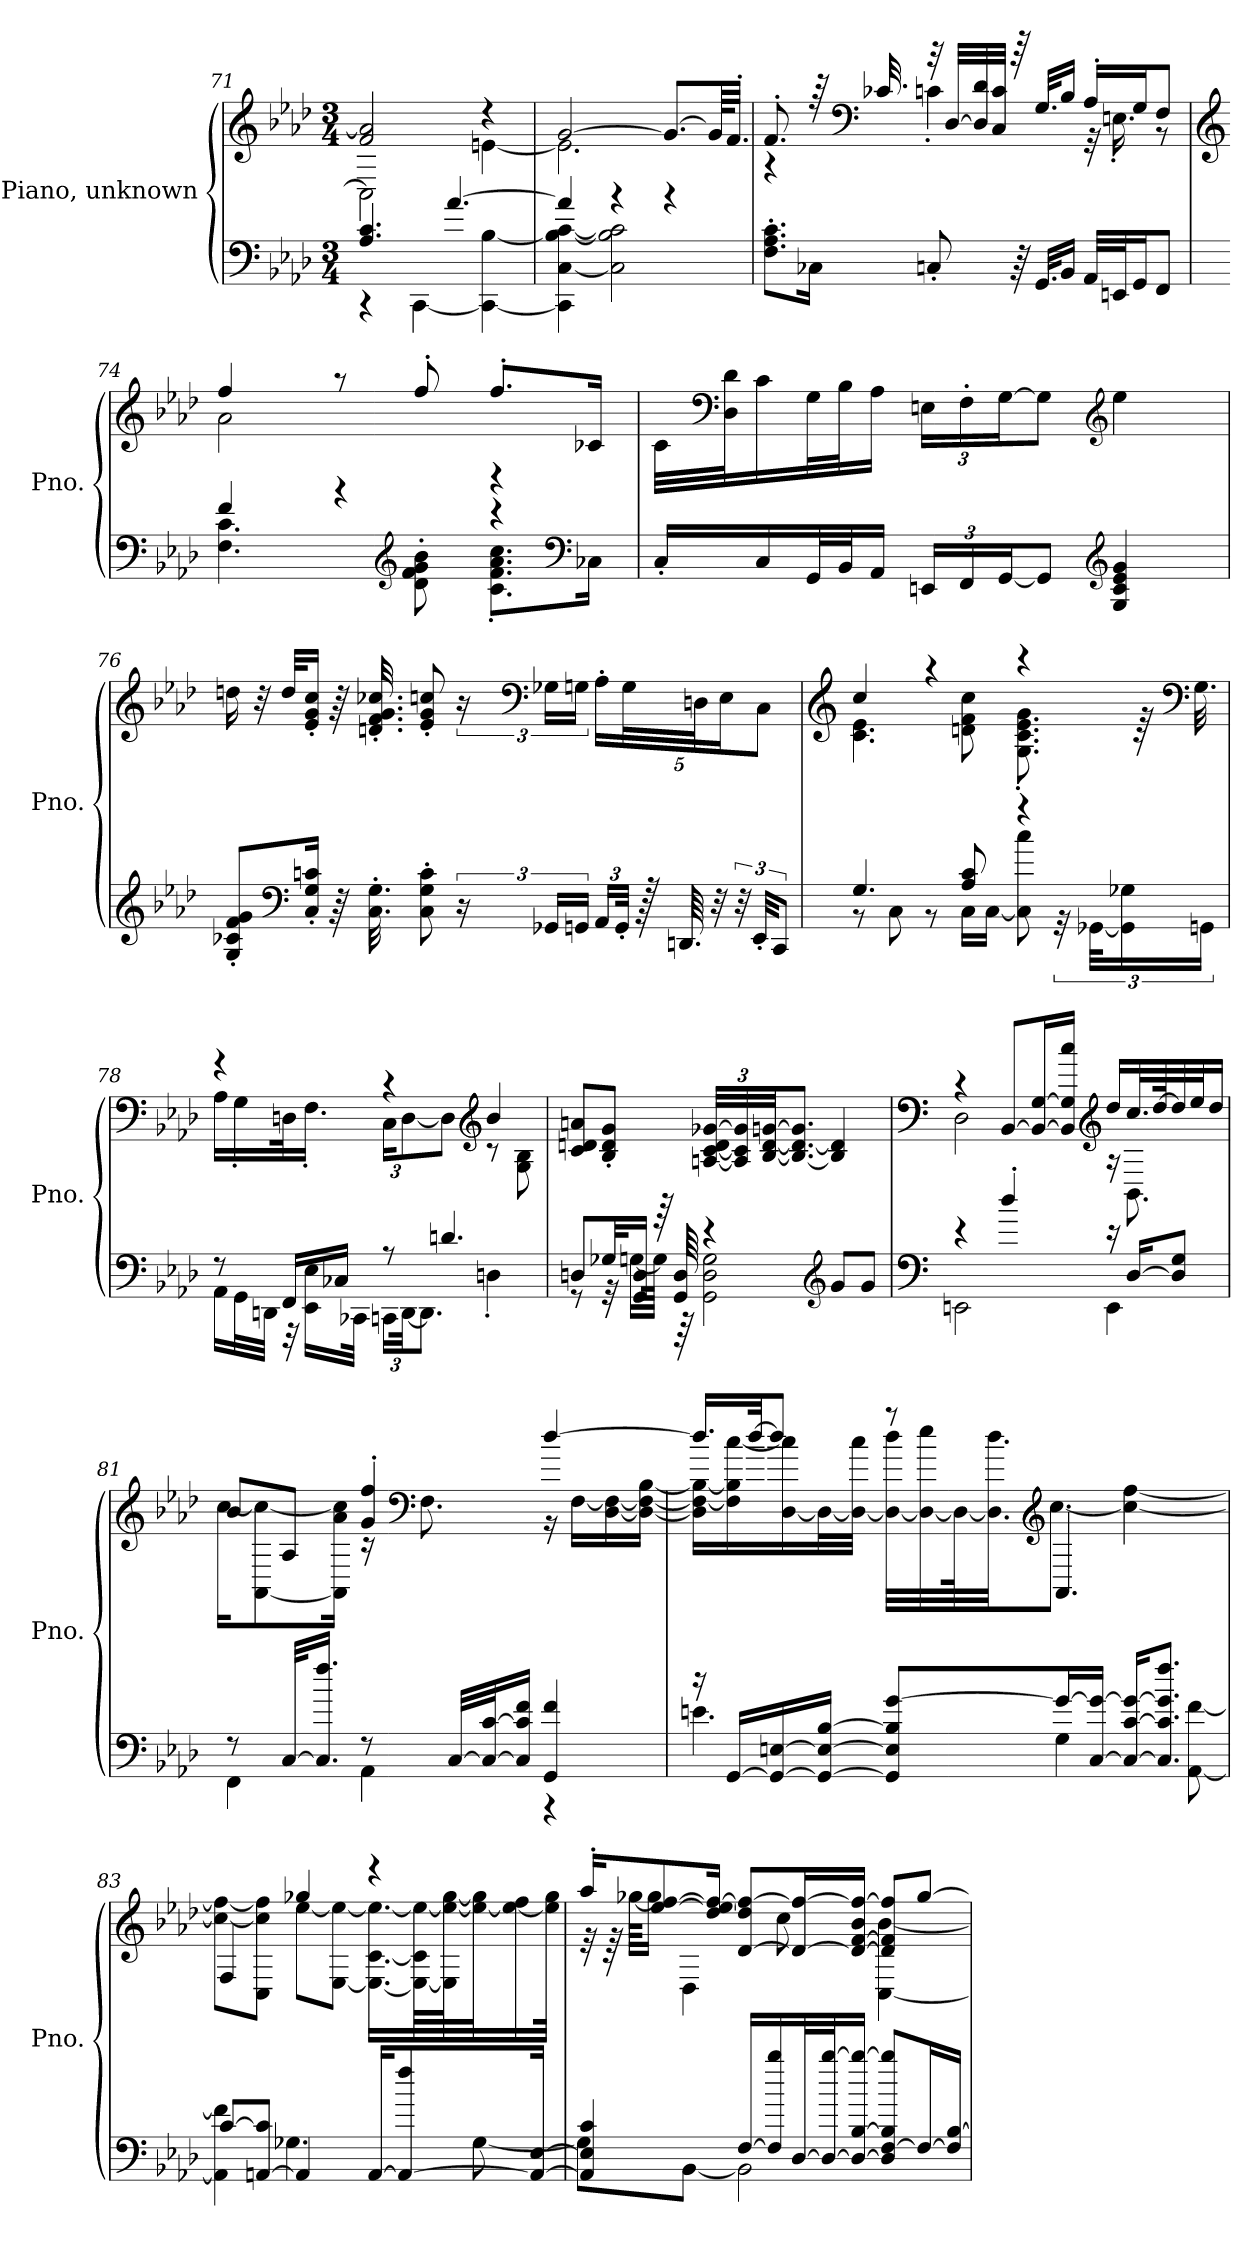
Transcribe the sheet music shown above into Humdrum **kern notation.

**kern	**kern
*part1	*part1
*staff2	*staff1
*I"Piano, unknown	*
*I'Pno.	*
*clefF4	*clefG2
*k[b-e-a-d-]	*k[b-e-a-d-]
*M3/4	*M3/4
=71	=71
*^	*^
4.A-/ 4.c/	4r	2f/ 2a-/]	2C\]
.	[4CC\	.	.
[4.a-/	.	.	.
.	4CC\_ [4B-\	4r	[4en\
=72	=72	=72	=72
4a-/]	4CC\] [4C\ 4B-\_ [4c\	[2g/	2.e\]
4r	2C\] 2B-\] 2c\]	.	.
4r	.	8.g/L_	.
.	.	64g/KLL]	.
.	.	32.f'/JJJ	.
*v	*v	*	*
!!LO:LB:g=z	!!
=73	=73	=73
8.F\' 8.A-\' 8.c\'L	8.f'/	4r
16C-X\Jk	64r	.
*	*clefF4	*
.	32.c-X/	.
8Cn'/	32r	4cn'\
.	[32D-/LLL	.
.	32D-/] 32d-/	.
.	32C/ 32c/JJJ	.
64r	64r	.
32.GG/KLL	32.G/KLL	.
16BB-/JJ	16B-/JJ	.
32AA-/LLL	16A-'/LL	32r
32EEn/J	.	16.En'\
16GG/J	16G/J	.
8FF/J	8F/J	8r
=74	=74	=74
*	*clefG2	*
*^	*	*
4f/	4.F\ 4.c\	4ff/	2a-\
4r	.	8r	.
*clefG2	*	*	*
.	8d-\' 8f\' 8g\' 8b-\'	8ff'/	.
4r	8.c\' 8.f\' 8.a-\' 8.cc\'L	8.ff'/L	4r
*clefF4	*	*	*
.	16C-X\Jk	16c-X/Jk	.
*v	*v	*	*
*	*v	*v
!!LO:PB:g=z
=75	=75
16C'/LL	32c\LLL
*	*clefF4
.	32D-\ 32d-\J
16C/	16c\
32GG/L	32G\L
32BB-/J	32B-\J
16AA-/JJ	16A-\JJ
*Xbrackettup	*Xbrackettup
24EEn/LL	24En\LL
24FF/	24F'\
[24GG/J	[24G\J
8GG/J]	8G\J]
*clefG2	*clefG2
4G/ 4c/ 4e-/ 4g/	4ee-\
=76	=76
8G/' 8c-X/' 8f/' 8g/'L	16ddn\
.	32r
.	32dd/KLL
*clefF4	*
16C/' 16G/' 16cn/'Jk	16e-/' 16g/' 16cc/'JJ
64r	64r
32.C\' 32.G\'	32.dn/' 32.f/' 32.g/' 32.cc-X/'
8C\' 8G\' 8c\'	8e-/' 8g/' 8ccn/'
*brackettup	*brackettup
24r	24r
*	*clefF4
24GG-X/LL	24G-X\LL
24GGn/JJ	24Gn\JJ
*Xbrackettup	*Xbrackettup
24AA-/LL	20A-'\LL
48GG'/JJk	.
.	40G\L
128r	.
64.DDn/	.
.	40Dn\J
32r	.
.	20E-\J
*brackettup	*
48r	.
48EE-'/KKL	.
.	10C\J
12CC/J	.
!!LO:LB:g=z
=77	=77
*	*clefG2
*^	*^
4.G/	8r	4cc/	4.c\ 4.e-\
.	8C\	.	.
.	8r	4r	.
8A-/ 8c/	16C\LL	.	8dn\ 8f\ 8cc\
.	[16C\JJ	.	.
4r	8C\] 8cc\	4r	8.G\' 8.c\' 8.e-\' 8.g\'
.	48r	.	.
.	[48GG-X\KLL	.	.
.	24GG-\] 24G-X\	.	.
.	.	.	64r
*	*	*clefF4	*
.	.	.	32.G\
.	24GGn\JJ	.	.
=78	=78	=78	=78
8r	16AA-\LL	4r	16A-\LL
.	32GG\L	.	16G'\
.	32DDn\JJJ	.	.
16FF/LL	32r	.	32Dn\K
.	16EE-\ 16E-\LL	.	16.F'\JJ
16C-X/JJ	.	.	.
.	32CC-X\JJk	.	.
*	*Xbrackettup	*	*
8r	24CCn\LL	4r	24C\KL
.	[48DD\JK	.	[12D\
.	8.DD\J]	.	.
4.dn/	.	.	8D\J]
*	*	*clefG2	*
.	4Dn'\	4b-/	8r
.	.	.	8G\ 8B-\
*	*	*v	*v
!!LO:LB:g=z
=79	=79	=79
8Dn/L	8r	8c/ 8dn/ 8an/L
32G-X/KL	32r	8B-/' 8d/' 8g/'J
16GG/ 16D/JJ	[16Gn\LL	.
64r	64G\JJkk]	.
64GG/ 64D/	64r	.
4r	2GG\ 2D\ 2G\	[48An/ [48c/ 48d/ [48g-X/LLL
.	.	48A/] 48c/] 48g-/]
.	.	[48B-/ [48d/ [48gn/JJ
.	.	8.B-/_ 8.d/_ 8.g/]J
*clefG2	*	*
8g/L	.	4B-/] 4d/]
8g/J	.	.
=80	=80	=80
*clefF4	*	*clefF4
*	*	*^
4r	2EEn\	4r	2D-\
4dd-'/	.	[8BB-/L	.
.	.	16BB-/_ [16G/L	.
.	.	16BB-/] 16G/] 16cc/JJ	.
*	*	*clefG2	*
16r	4EE\	16dd-/LL	16r
[16D-/KL	.	32.cc/L	8.BB-\
.	.	[64dd-/K	.
8D-/] 8G/J	.	32dd-/]	.
.	.	32ee-/J	.
.	.	16dd-/JJ	.
!!LO:LB:g=z	!!
=81	=81	=81	=81
8r	4FF\	8b-/L	[16cc\KL
.	.	.	[8AA-\ 8cc\_
[32C/KLL	.	8A-/J	.
16.C/] 16.ff/JJ	.	.	.
.	.	.	16AA-\] 16a-\ 16cc\]Jk
8r	4AA-\	4g/' 4ff/'	16r
*	*	*clefF4	*
.	.	.	8.F\
[32C/LLL	.	.	.
32C/_ [32c/J	.	.	.
16C/] 16c/] 16f/JJ	.	.	.
4GG/ 4f/	4r	[4dd-/	16r
.	.	.	[16F\LL
.	.	.	[16D-\ 16F\_
.	.	.	16D-\_ 16F\_ [16B-\JJ
!!LO:LB:g=z	!!
=82	=82	=82	=82
16r	4.en\	16.dd-/LL]	16D-\] 16F\_ 16B-\_LL
[16GG/LL	.	.	16F\] 16B-\] [16cc\
.	.	[32dd-/JK	.
16GG/_ [16En/	.	8dd-/J]	[16D-\ 16cc\]
16GG/_ 16E/_ [16B-/JJ	.	.	32D-\L_
.	.	.	32D-\_ 32cc\JJJ
8GG/] 8E/] 8B-/] [8g/L	.	8r	32D-\_ 32dd-\LLL
.	.	.	32D-\_ 32ee-\
.	.	.	64D-\K_
.	.	.	32.D-\] 32.dd-\JJ
*	*	*clefG2	*
16g/L_	4G\	4.AA-'/	[8cc\J
[16C/ 16g/_JJ	.	.	.
16C/_ [16c/ 16g/_KL	.	.	4cc\_ [4ff\
8.C/] 8.c/] 8.g/] 8.ff/J	.	.	.
.	[8AA-\ [8f\	.	.
=83	=83	=83	=83
[8c/L	4AA-\] 4f\]	4F/	8cc\_ 8ff\_L
[8AAn/ 8c/]J	.	.	8C\ 8cc\] 8ff\]J
4AA/]	4.G-X\	4gg-X/	[8ee-\L
.	.	.	[8E-\ 8ee-\_J
[16AA/KL	.	4r	16.E-\_ [16.c\ 16.ee-\_LL
8AA/_ 8ff/	.	.	.
.	.	.	64E-\_ 64c\] 64ee-\_LL
.	.	.	64E-\] 64ee-\_ [64gg-\J
.	[8G-\	.	32ee-\_ 32gg-\]J
.	.	.	16ee-\_ 16ff\
16AA/_ [16E-/Jk	.	.	.
.	.	.	32ee-\] 32gg-\JJk
!!LO:LB:g=z	!!
=84	=84	=84	=84
4AA/] 4E-/] 4c/	8G-\L]	16aa-'/KL	32r
.	.	.	64r
.	.	.	[64gg-X\KKLL
.	.	[8ee-/ [8ff/	16gg-\JJ]
.	[8BB-\J	.	4D-\
.	.	[16dd-/ 16ee-/] 16ff/_Jk	.
[16F/LL	2BB-\]	[8d-/ 8dd-/] 8ff/_L	.
16F/] 16bb-/	.	.	.
[32D-/L	.	16d-/_ 16ff/_L	8cc\
32D-/_ [32bb-/J	.	.	.
16D-/_ [16B-/ 16bb-/_JJ	.	16d-/_ [16f/ 16b-/ 16ff/_JJ	.
8D-/] [8F/ 8B-/] 8bb-/]L	.	8d-/] 8f/] 8ff/]L	[4C\ [4b-\
16F/L_	.	[8gg-/J	.
16F/] [16B-/JJ	.	.	.
*v	*v	*	*
*	*v	*v
=	=
*-	*-
